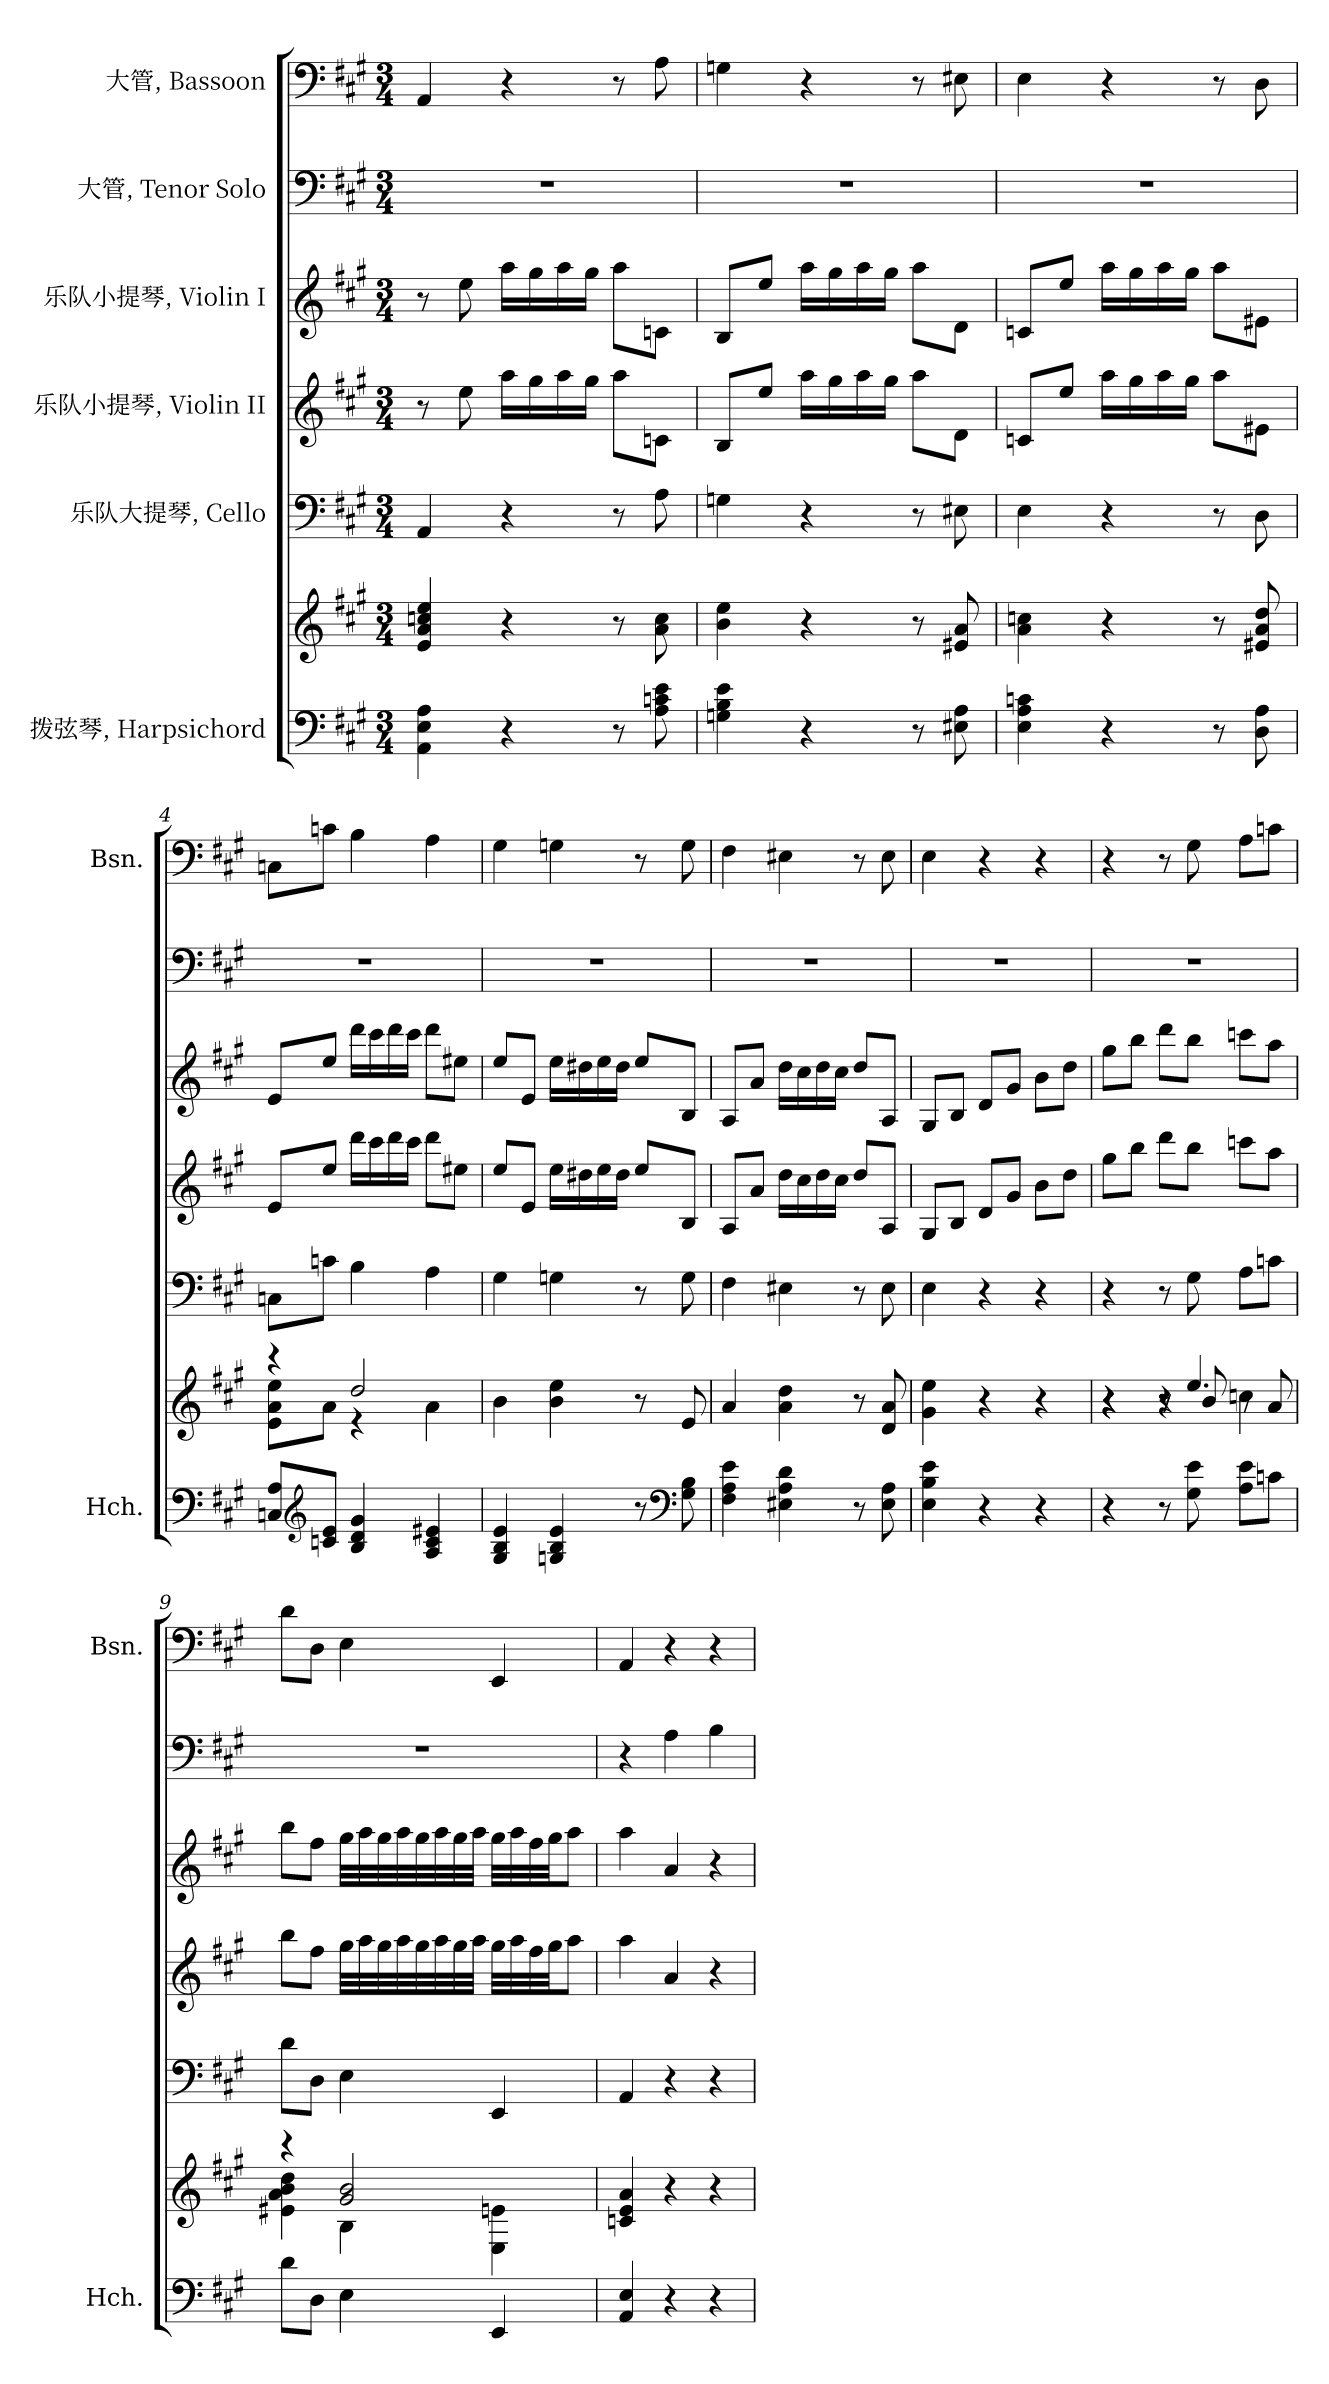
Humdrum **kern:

**kern	**kern	**kern	**kern	**kern	**kern	**kern
*part6	*part6	*part5	*part4	*part3	*part2	*part1
*staff7	*staff6	*staff5	*staff4	*staff3	*staff2	*staff1
*I"拨弦琴, Harpsichord	*	*I"乐队大提琴, Cello	*I"乐队小提琴, Violin II	*I"乐队小提琴, Violin I	*I"大管, Tenor Solo	*I"大管, Bassoon
*I'Hch.	*	*	*	*	*	*I'Bsn.
*clefF4	*clefG2	*clefF4	*clefG2	*clefG2	*clefF4	*clefF4
*k[f#c#g#]	*k[f#c#g#]	*k[f#c#g#]	*k[f#c#g#]	*k[f#c#g#]	*k[f#c#g#]	*k[f#c#g#]
*M3/4	*M3/4	*M3/4	*M3/4	*M3/4	*M3/4	*M3/4
*MM90	*MM90	*MM90	*MM90	*MM90	*MM90	*MM90
=1	=1	=1	=1	=1	=1	=1
4AA\ 4E\ 4A\	4e/ 4a/ 4ccn/ 4ee/	4AA/	8r	8r	2.r	4AA/
.	.	.	8ee\	8ee\	.	.
4r	4r	4r	16aa\LL	16aa\LL	.	4r
.	.	.	16gg#\	16gg#\	.	.
.	.	.	16aa\	16aa\	.	.
.	.	.	16gg#\JJ	16gg#\JJ	.	.
8r	8r	8r	8aa\L	8aa\L	.	8r
8A\ 8cn\ 8e\	8a\ 8cc\	8A\	8cn\J	8cn\J	.	8A\
=2	=2	=2	=2	=2	=2	=2
4Gn\ 4B\ 4e\	4b\ 4ee\	4Gn\	8B/L	8B/L	2.r	4Gn\
.	.	.	8ee/J	8ee/J	.	.
4r	4r	4r	16aa\LL	16aa\LL	.	4r
.	.	.	16gg#\	16gg#\	.	.
.	.	.	16aa\	16aa\	.	.
.	.	.	16gg#\JJ	16gg#\JJ	.	.
8r	8r	8r	8aa\L	8aa\L	.	8r
8E#X\ 8A\	8e#X/ 8a/	8E#X\	8d\J	8d\J	.	8E#X\
=3	=3	=3	=3	=3	=3	=3
4E\ 4A\ 4cn\	4a\ 4ccn\	4E\	8cn/L	8cn/L	2.r	4E\
.	.	.	8ee/J	8ee/J	.	.
4r	4r	4r	16aa\LL	16aa\LL	.	4r
.	.	.	16gg#\	16gg#\	.	.
.	.	.	16aa\	16aa\	.	.
.	.	.	16gg#\JJ	16gg#\JJ	.	.
8r	8r	8r	8aa\L	8aa\L	.	8r
8D\ 8A\	8e#X/ 8a/ 8dd/	8D\	8e#X\J	8e#X\J	.	8D\
!!LO:PB:g=z
=4	=4	=4	=4	=4	=4	=4
*	*^	*	*	*	*	*
8Cn/ 8A/L	4r	8e\ 8a\ 8ee\L	8Cn\L	8e/L	8e/L	2.r	8Cn\L
*clefG2	*	*	*	*	*	*	*
8cn/ 8e/J	.	8a\J	8cn\J	8ee/J	8ee/J	.	8cn\J
4B/ 4d/ 4g#/	2dd/	4r	4B\	16ddd\LL	16ddd\LL	.	4B\
.	.	.	.	16ccc#\	16ccc#\	.	.
.	.	.	.	16ddd\	16ddd\	.	.
.	.	.	.	16ccc#\JJ	16ccc#\JJ	.	.
4A/ 4c/ 4e#X/	.	4a\	4A\	8ddd\L	8ddd\L	.	4A\
.	.	.	.	8ee#X\J	8ee#X\J	.	.
*	*v	*v	*	*	*	*	*
=5	=5	=5	=5	=5	=5	=5
4G#/ 4B/ 4e/	4b\	4G#\	8ee/L	8ee/L	2.r	4G#\
.	.	.	8e/J	8e/J	.	.
4Gn/ 4B/ 4e/	4b\ 4ee\	4Gn\	16ee\LL	16ee\LL	.	4Gn\
.	.	.	16dd#X\	16dd#X\	.	.
.	.	.	16ee\	16ee\	.	.
.	.	.	16dd#\JJ	16dd#\JJ	.	.
8r	8r	8r	8ee/L	8ee/L	.	8r
*clefF4	*	*	*	*	*	*
8G\ 8B\	8e/	8G\	8B/J	8B/J	.	8G\
=6	=6	=6	=6	=6	=6	=6
4F#\ 4A\ 4e\	4a/	4F#\	8A/L	8A/L	2.r	4F#\
.	.	.	8a/J	8a/J	.	.
4E#X\ 4A\ 4d\	4a\ 4dd\	4E#X\	16dd\LL	16dd\LL	.	4E#X\
.	.	.	16cc#\	16cc#\	.	.
.	.	.	16dd\	16dd\	.	.
.	.	.	16cc#\JJ	16cc#\JJ	.	.
8r	8r	8r	8dd/L	8dd/L	.	8r
8E#\ 8A\	8d/ 8a/	8E#\	8A/J	8A/J	.	8E#\
!!LO:PB:g=z
=7	=7	=7	=7	=7	=7	=7
4E\ 4B\ 4e\	4g#\ 4ee\	4E\	8G#/L	8G#/L	2.r	4E\
.	.	.	8B/J	8B/J	.	.
4r	4r	4r	8d/L	8d/L	.	4r
.	.	.	8g#/J	8g#/J	.	.
4r	4r	4r	8b\L	8b\L	.	4r
.	.	.	8dd\J	8dd\J	.	.
=8	=8	=8	=8	=8	=8	=8
*	*^	*	*	*	*	*
*	*	*^	*	*	*	*	*
4r	4r	4r	4r	4r	8gg#\L	8gg#\L	2.r	4r
.	.	.	.	.	8bb\J	8bb\J	.	.
8r	8r	4r	8r	8r	8ddd\L	8ddd\L	.	8r
8G#\ 8e\	4.ee/	.	8b/	8G#\	8bb\J	8bb\J	.	8G#\
8A\ 8e\L	.	4ccn\	8r	8A\L	8cccn\L	8cccn\L	.	8A\L
8cn\J	.	.	8a/	8cn\J	8aa\J	8aa\J	.	8cn\J
*	*	*v	*v	*	*	*	*	*
=9	=9	=9	=9	=9	=9	=9	=9
8d\L	4r	4e#X\ 4a\ 4b\ 4dd\	8d\L	8bb\L	8bb\L	2.r	8d\L
8D\J	.	.	8D\J	8ff#\J	8ff#\J	.	8D\J
4E\	2g#/ 2b/	4B\	4E\	32gg#\LLL	32gg#\LLL	.	4E\
.	.	.	.	32aa\	32aa\	.	.
.	.	.	.	32gg#\	32gg#\	.	.
.	.	.	.	32aa\	32aa\	.	.
.	.	.	.	32gg#\	32gg#\	.	.
.	.	.	.	32aa\	32aa\	.	.
.	.	.	.	32gg#\	32gg#\	.	.
.	.	.	.	32aa\JJJ	32aa\JJJ	.	.
4EE/	.	4E\ 4en\	4EE/	32gg#\LLL	32gg#\LLL	.	4EE/
.	.	.	.	32aa\	32aa\	.	.
.	.	.	.	32ff#\	32ff#\	.	.
.	.	.	.	32gg#\JJ	32gg#\JJ	.	.
.	.	.	.	8aa\J	8aa\J	.	.
*	*v	*v	*	*	*	*	*
=10	=10	=10	=10	=10	=10	=10
4AA/ 4E/	4cn/ 4e/ 4a/	4AA/	4aa\	4aa\	4r	4AA/
4r	4r	4r	4a/	4a/	4A\	4r
4r	4r	4r	4r	4r	4B\	4r
=	=	=	=	=	=	=
*-	*-	*-	*-	*-	*-	*-
